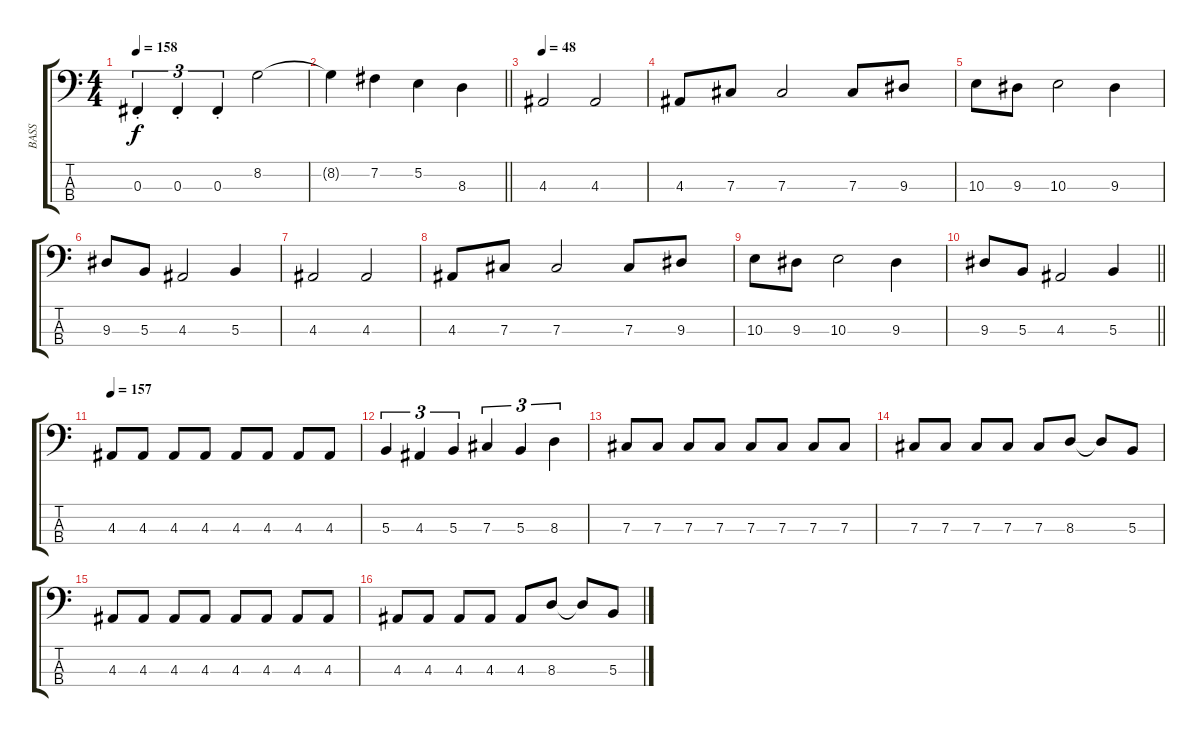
\track ("BASS" "BASS") {instrument electricbasspick}
\staff {score tabs}
\tuning (E2 B1 Gb1 Db1) {hide}
\ts (4 4)
\tempo 158
\clef f4
\ks c
0.3{st}.4{tu (3 2) dy f} 0.3{st}.4{tu (3 2)} 0.3{st}.4{tu (3 2)} 8.2.2 |
\barLineRight lightlight
8.2{t}.4 7.2.4 5.2.4 8.3.4 |
\tempo 48
4.3.2 4.3.2 |
4.3.8 7.3.8 7.3.2 7.3.8 9.3.8 |
10.3.8 9.3.8 10.3.2 9.3.4 |
9.3.8 5.3.8 4.3.2 5.3.4 |
4.3.2 4.3.2 |
4.3.8 7.3.8 7.3.2 7.3.8 9.3.8 |
10.3.8 9.3.8 10.3.2 9.3.4 |
\barLineRight lightlight
9.3.8 5.3.8 4.3.2 5.3.4 |
\tempo 157
4.3.8 4.3.8 4.3.8 4.3.8 4.3.8 4.3.8 4.3.8 4.3.8 |
5.3.4{tu (3 2)} 4.3.4{tu (3 2)} 5.3.4{tu (3 2)} 7.3.4{tu (3 2)} 5.3.4{tu (3 2)} 8.3.4{tu (3 2)} |
7.3.8 7.3.8 7.3.8 7.3.8 7.3.8 7.3.8 7.3.8 7.3.8 |
7.3.8 7.3.8 7.3.8 7.3.8 7.3.8 8.3.8 8.3{t}.8 5.3.8 |
4.3.8 4.3.8 4.3.8 4.3.8 4.3.8 4.3.8 4.3.8 4.3.8 |
4.3.8 4.3.8 4.3.8 4.3.8 4.3.8 8.3.8 8.3{t}.8 5.3.8
